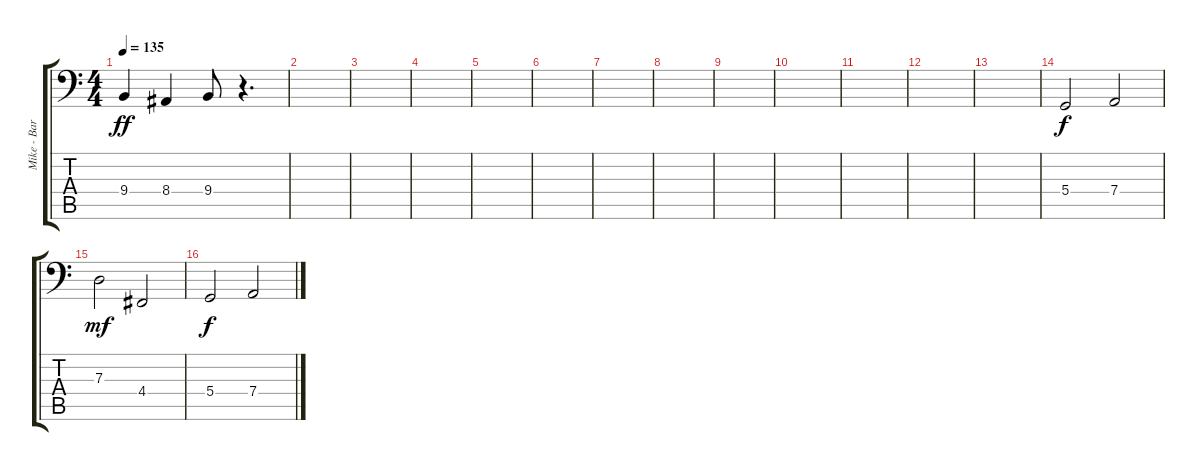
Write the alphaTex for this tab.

\track ("Mike - Bari" "Mike - Bar") {instrument baritonesax}
\staff {score tabs}
\tuning (E3 B2 G2 D2 A1 E1) {hide}
\ts (4 4)
\tempo 135
\clef f4
\ks c
9.4.4{dy ff} 8.4.4 9.4.8 r.4{d} |
|
|
|
|
|
|
|
|
|
|
|
|
5.4.2{dy f} 7.4.2 |
7.3.2{dy mf} 4.4.2 |
5.4.2{dy f} 7.4.2
